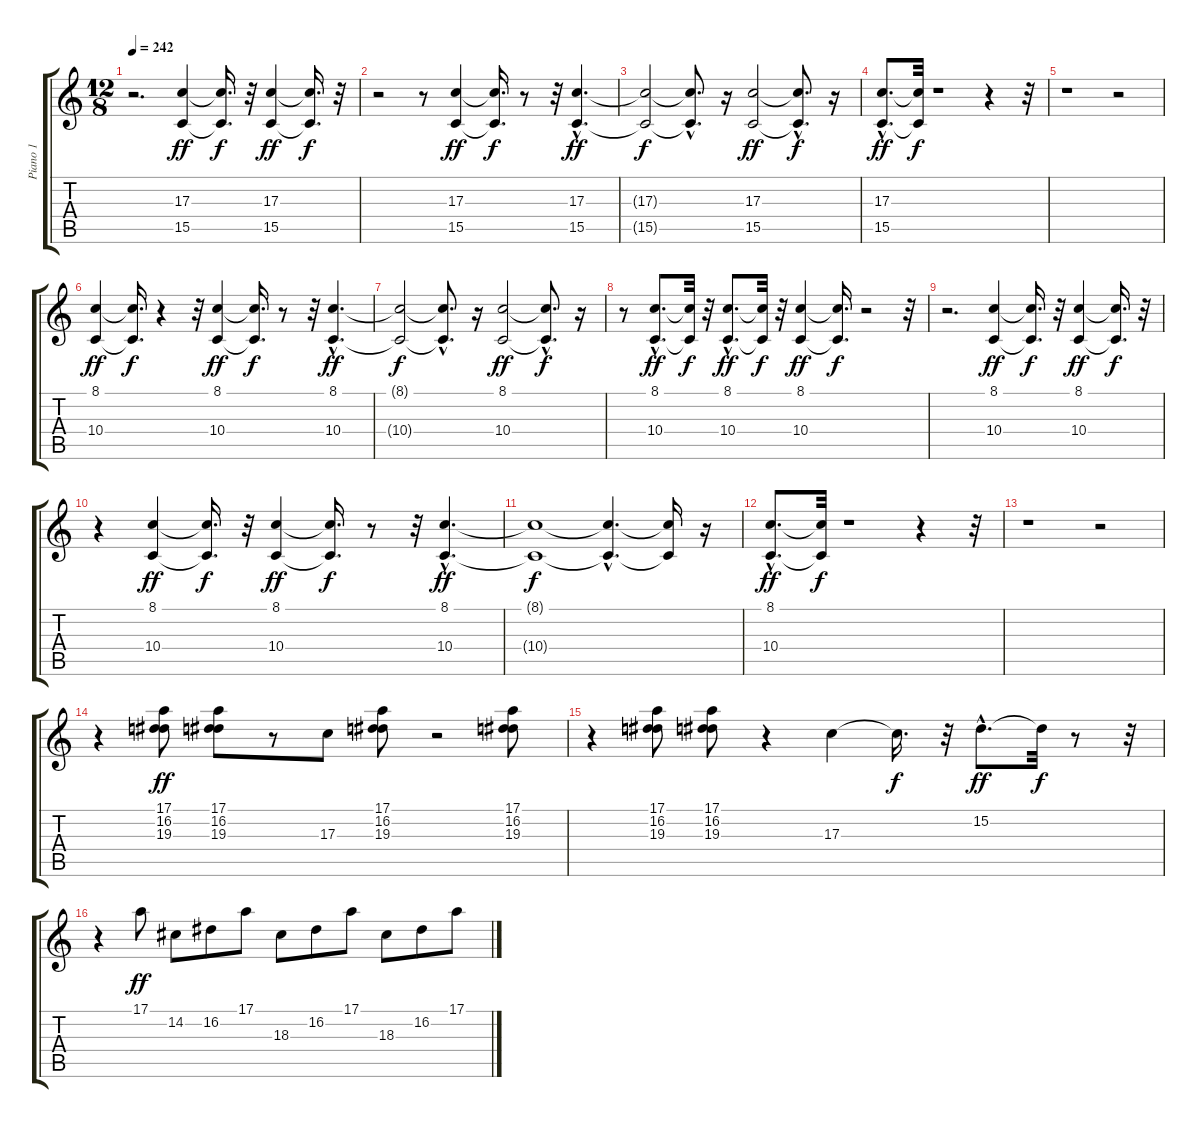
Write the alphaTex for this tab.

\track ("Piano 1" "Piano 1") {instrument acousticgrandpiano}
\staff {score tabs}
\tuning (E4 B3 G3 D3 A2 E2) {hide}
\ts (12 8)
\tempo 242
\clef g2
\ks c
r.2{d dy f} (17.3 15.5).4{dy ff} (17.3{t} 15.5{t}).16{d dy f} r.32 (17.3 15.5).4{dy ff} (17.3{t} 15.5{t}).16{d dy f} r.32 |
r.2 r.8 (17.3 15.5).4{dy ff} (17.3{t} 15.5{t}).16{d dy f} r.8 r.32 (17.3{hac} 15.5{hac}).4{d dy ff} |
(17.3{t} 15.5{t}).2{dy f} (17.3{hac t} 15.5{hac t}).8{d} r.16 (17.3 15.5).2{dy ff} (17.3{hac t} 15.5{hac t}).8{d dy f} r.16 |
(17.3{hac} 15.5{hac}).8{d dy ff} (17.3{t} 15.5{t}).32{dy f} r.1 r.4 r.32 |
r.1 r.2 |
(8.1 10.4).4{dy ff} (8.1{t} 10.4{t}).16{d dy f} r.4 r.32 (8.1 10.4).4{dy ff} (8.1{t} 10.4{t}).16{d dy f} r.8 r.32 (8.1{hac} 10.4{hac}).4{d dy ff} |
(8.1{t} 10.4{t}).2{dy f} (8.1{hac t} 10.4{hac t}).8{d} r.16 (8.1 10.4).2{dy ff} (8.1{hac t} 10.4{hac t}).8{d dy f} r.16 |
r.8 (8.1{hac} 10.4{hac}).8{d dy ff} (8.1{t} 10.4{t}).32{dy f} r.32 (8.1{hac} 10.4{hac}).8{d dy ff} (8.1{t} 10.4{t}).32{dy f} r.32 (8.1 10.4).4{dy ff} (8.1{t} 10.4{t}).16{d dy f} r.2 r.32 |
r.2{d} (8.1 10.4).4{dy ff} (8.1{t} 10.4{t}).16{d dy f} r.32 (8.1 10.4).4{dy ff} (8.1{t} 10.4{t}).16{d dy f} r.32 |
r.4 (8.1 10.4).4{dy ff} (8.1{t} 10.4{t}).16{d dy f} r.32 (8.1 10.4).4{dy ff} (8.1{t} 10.4{t}).16{d dy f} r.8 r.32 (8.1{hac} 10.4{hac}).4{d dy ff} |
(8.1{t} 10.4{t}).1{dy f} (8.1{hac t} 10.4{hac t}).4{d} (8.1{t} 10.4{t}).16 r.16 |
(8.1{hac} 10.4{hac}).8{d dy ff} (8.1{t} 10.4{t}).32{dy f} r.1 r.4 r.32 |
r.1 r.2 |
r.4 (17.1 16.2 19.3).8{dy ff} (17.1 16.2 19.3).8 r.8 17.3.8 (17.1 16.2 19.3).8 r.2 (17.1 16.2 19.3).8 |
r.4 (17.1 16.2 19.3).8 (17.1 16.2 19.3).8 r.4 17.3.4 17.3{t}.16{d dy f} r.32 15.2{hac}.8{d dy ff} 15.2{t}.32{dy f} r.8 r.32 |
r.4 17.1.8{dy ff} 14.2.8 16.2.8 17.1.8 18.3.8 16.2.8 17.1.8 18.3.8 16.2.8 17.1.8
